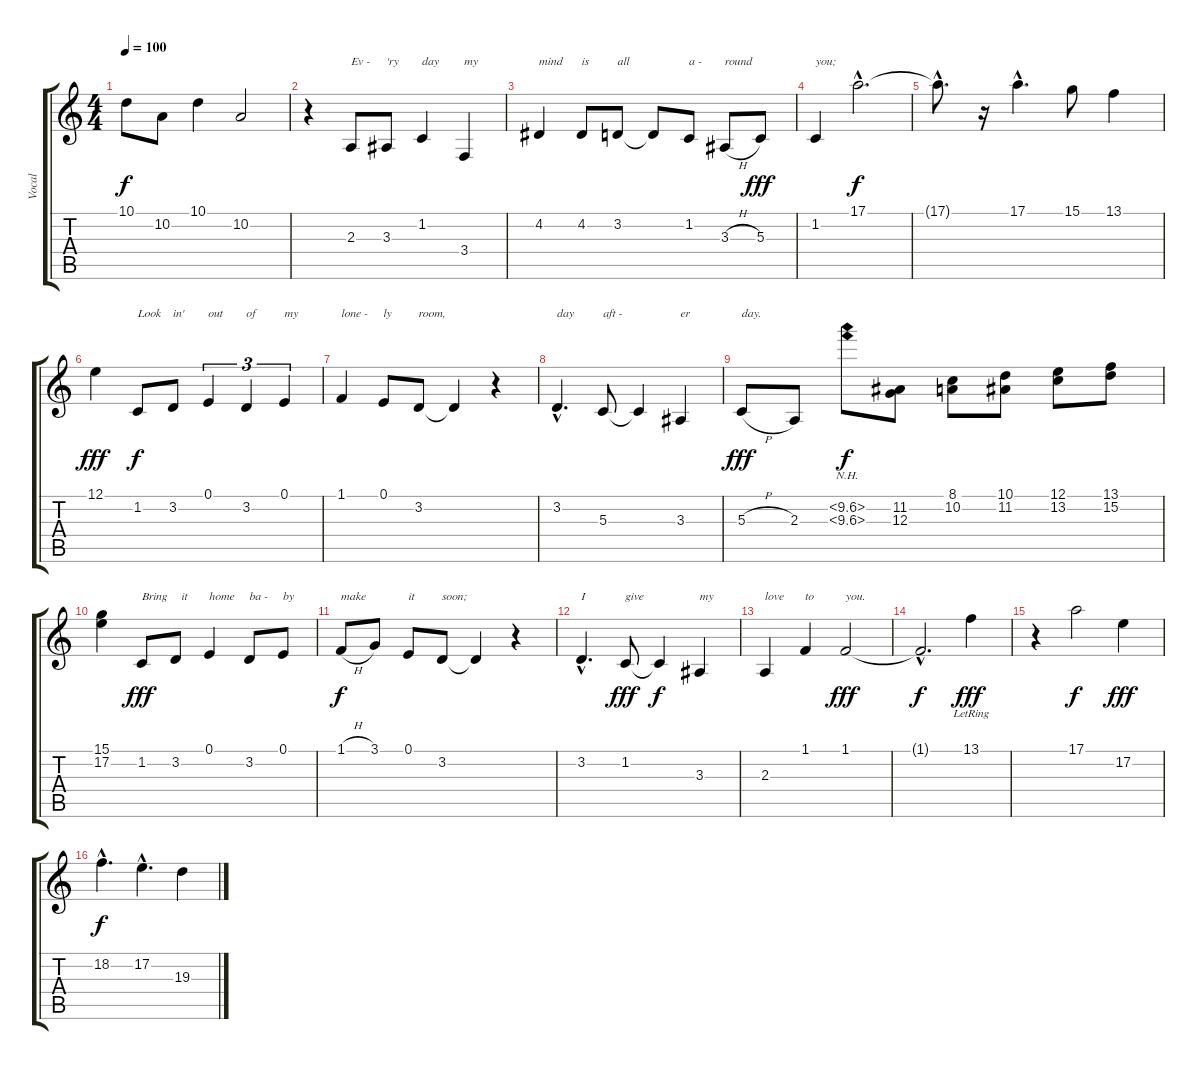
\track ("Vocal" "Vocal") {instrument harmonica}
\staff {score tabs}
\tuning (E4 B3 G3 D3 A2 E2) {hide}
\ts (4 4)
\tempo 100
\clef g2
\ks c
10.1{t}.8{dy f} 10.2.8 10.1.4 10.2.2 |
r.4{volume 14 instrument synthbrass2} 2.3.8{txt "Ev -"} 3.3.8{txt "'ry"} 1.2.4{txt "day"} 3.4.4{txt "my"} |
4.2.4{txt "mind"} 4.2.8{txt "is"} 3.2.8{txt "all"} 3.2{t}.8 1.2.8{txt "a -"} 3.3{h}.8{txt "round"} 5.3.8{dy fff} |
1.2.4{txt "you;"} 17.1{hac}.2{d dy f volume 14 instrument overdrivenguitar} |
17.1{hac t}.8{d} r.16 17.1{hac}.4{d} 15.1.8 13.1.4 |
12.1.4{dy fff} 1.2.8{txt "Look" dy f volume 14 instrument synthbrass2} 3.2.8{txt "in'"} 0.1.4{tu (3 2) txt "out"} 3.2.4{tu (3 2) txt "of"} 0.1.4{tu (3 2) txt "my"} |
1.1.4{txt "lone -"} 0.1.8{txt "ly"} 3.2.8{txt "room,"} 3.2{t}.4 r.4 |
3.2{hac}.4{d txt "day"} 5.3.8{txt "aft -"} 5.3{t}.4 3.3.4{txt "er"} |
5.3{h}.8{txt "day." dy fff} 2.3.8 (10.2{nh} 10.3{nh}).8{dy f volume 13 instrument overdrivenguitar} (11.2 12.3).8 (8.1 10.2).8 (10.1 11.2).8 (12.1 13.2).8 (13.1 15.2).8 |
(15.1 17.2).4 1.2.8{txt "Bring" dy fff instrument synthbrass2} 3.2.8{txt "  it"} 0.1.4{txt "home"} 3.2.8{txt "ba -"} 0.1.8{txt "by"} |
1.1{h}.8{txt "make" dy f} 3.1.8 0.1.8{txt "it"} 3.2.8{txt "soon;"} 3.2{t}.4 r.4 |
3.2{hac}.4{d txt "I"} 1.2.8{txt "give" dy fff} 1.2{t}.4{dy f} 3.3.4{txt "my"} |
2.3.4{txt "love"} 1.1.4{txt "to"} 1.1.2{txt "you." dy fff} |
1.1{hac t}.2{d dy f} 13.1{lr}.4{dy fff volume 13 instrument overdrivenguitar} |
r.4 17.1.2{dy f} 17.2.4{dy fff} |
18.2{hac}.4{d dy f} 17.2{hac}.4{d} 19.3.4
